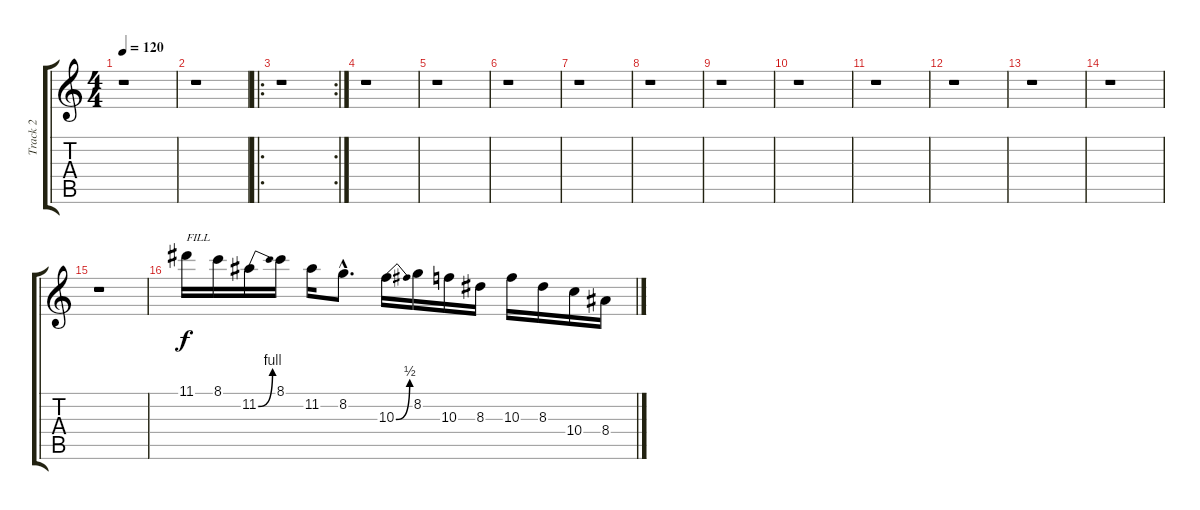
\track ("Track 2" "Track 2") {instrument electricguitarclean}
\staff {score tabs}
\tuning (E4 B3 G3 D3 A2 E2) {hide}
\ts (4 4)
\tempo 120
\clef g2
\ks c
r.1{dy f instrument electricguitarclean} |
r.1 |
\ro
\rc 2
r.1 |
r.1 |
r.1 |
r.1 |
r.1 |
r.1 |
r.1 |
r.1 |
r.1 |
r.1 |
r.1 |
r.1 |
r.1 |
11.1.16{txt "FILL"} 8.1.16 11.2{be (bend 0 0 60 4)}.16 8.1.16 11.2.16 8.2{hac}.8{d} 10.3{be (bend 0 0 60 2)}.16 8.2.16 10.3.16 8.3.16 10.3.16 8.3.16 10.4.16 8.4.16
